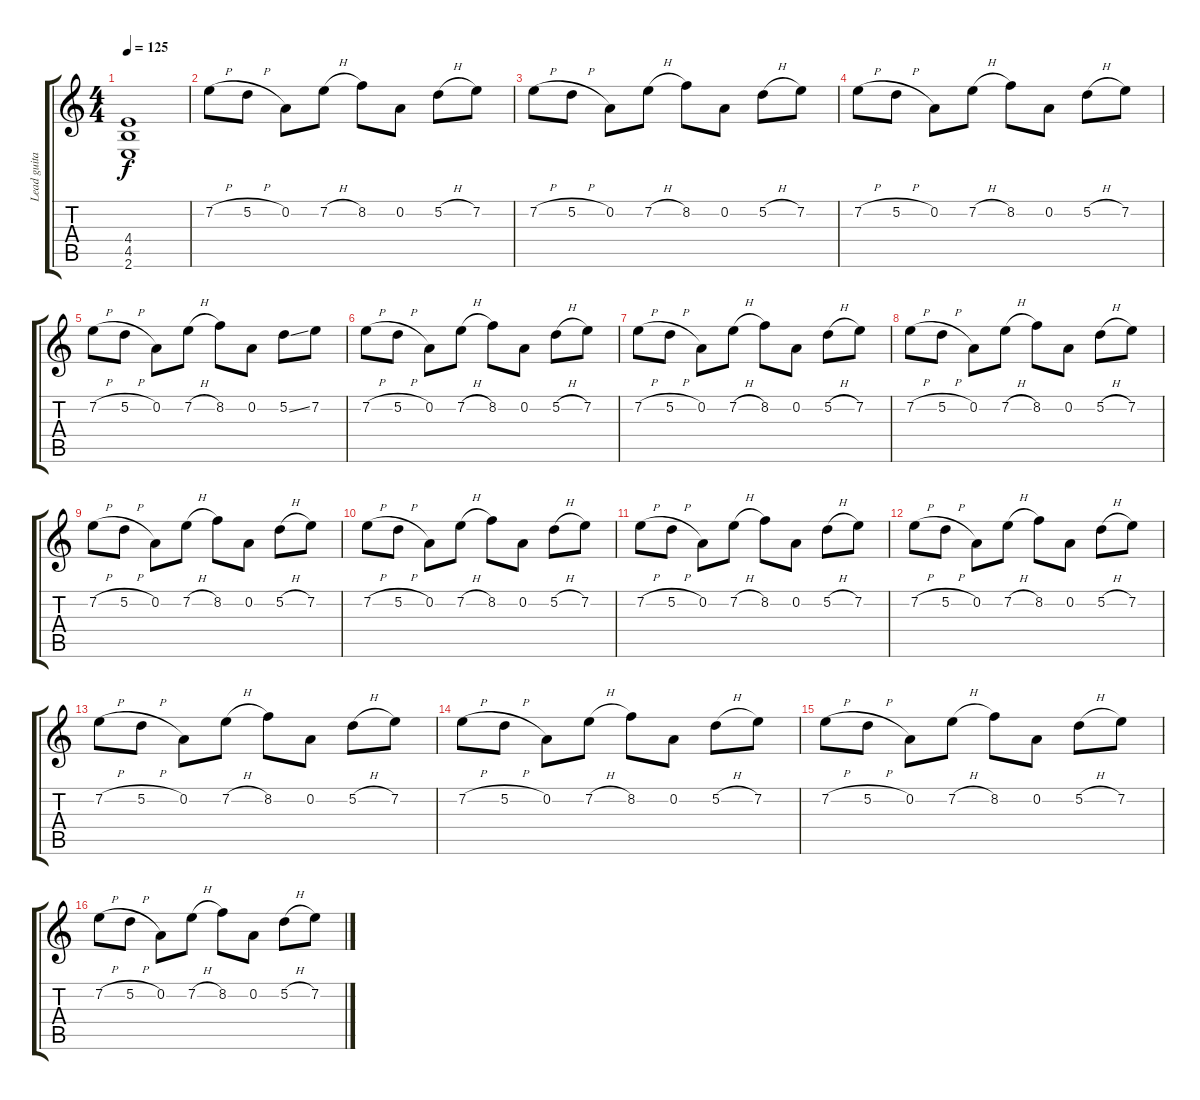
\track ("Lead guitar" "Lead guita") {instrument distortionguitar}
\staff {score tabs}
\tuning (D4 A3 F3 C3 G2 D2) {hide}
\ts (4 4)
\tempo 125
\clef g2
\ks c
(4.4 4.5 2.6).1{dy f} |
7.2{h}.8 5.2{h}.8 0.2.8 7.2{h}.8 8.2.8 0.2.8 5.2{h}.8 7.2.8 |
7.2{h}.8 5.2{h}.8 0.2.8 7.2{h}.8 8.2.8 0.2.8 5.2{h}.8 7.2.8 |
7.2{h}.8 5.2{h}.8 0.2.8 7.2{h}.8 8.2.8 0.2.8 5.2{h}.8 7.2.8 |
7.2{h}.8 5.2{h}.8 0.2.8 7.2{h}.8 8.2.8 0.2.8 5.2{ss}.8 7.2.8 |
7.2{h}.8 5.2{h}.8 0.2.8 7.2{h}.8 8.2.8 0.2.8 5.2{h}.8 7.2.8 |
7.2{h}.8 5.2{h}.8 0.2.8 7.2{h}.8 8.2.8 0.2.8 5.2{h}.8 7.2.8 |
7.2{h}.8 5.2{h}.8 0.2.8 7.2{h}.8 8.2.8 0.2.8 5.2{h}.8 7.2.8 |
7.2{h}.8 5.2{h}.8 0.2.8 7.2{h}.8 8.2.8 0.2.8 5.2{h}.8 7.2.8 |
7.2{h}.8 5.2{h}.8 0.2.8 7.2{h}.8 8.2.8 0.2.8 5.2{h}.8 7.2.8 |
7.2{h}.8 5.2{h}.8 0.2.8 7.2{h}.8 8.2.8 0.2.8 5.2{h}.8 7.2.8 |
7.2{h}.8 5.2{h}.8 0.2.8 7.2{h}.8 8.2.8 0.2.8 5.2{h}.8 7.2.8 |
7.2{h}.8 5.2{h}.8 0.2.8 7.2{h}.8 8.2.8 0.2.8 5.2{h}.8 7.2.8 |
7.2{h}.8 5.2{h}.8 0.2.8 7.2{h}.8 8.2.8 0.2.8 5.2{h}.8 7.2.8 |
7.2{h}.8 5.2{h}.8 0.2.8 7.2{h}.8 8.2.8 0.2.8 5.2{h}.8 7.2.8 |
7.2{h}.8 5.2{h}.8 0.2.8 7.2{h}.8 8.2.8 0.2.8 5.2{h}.8 7.2.8
